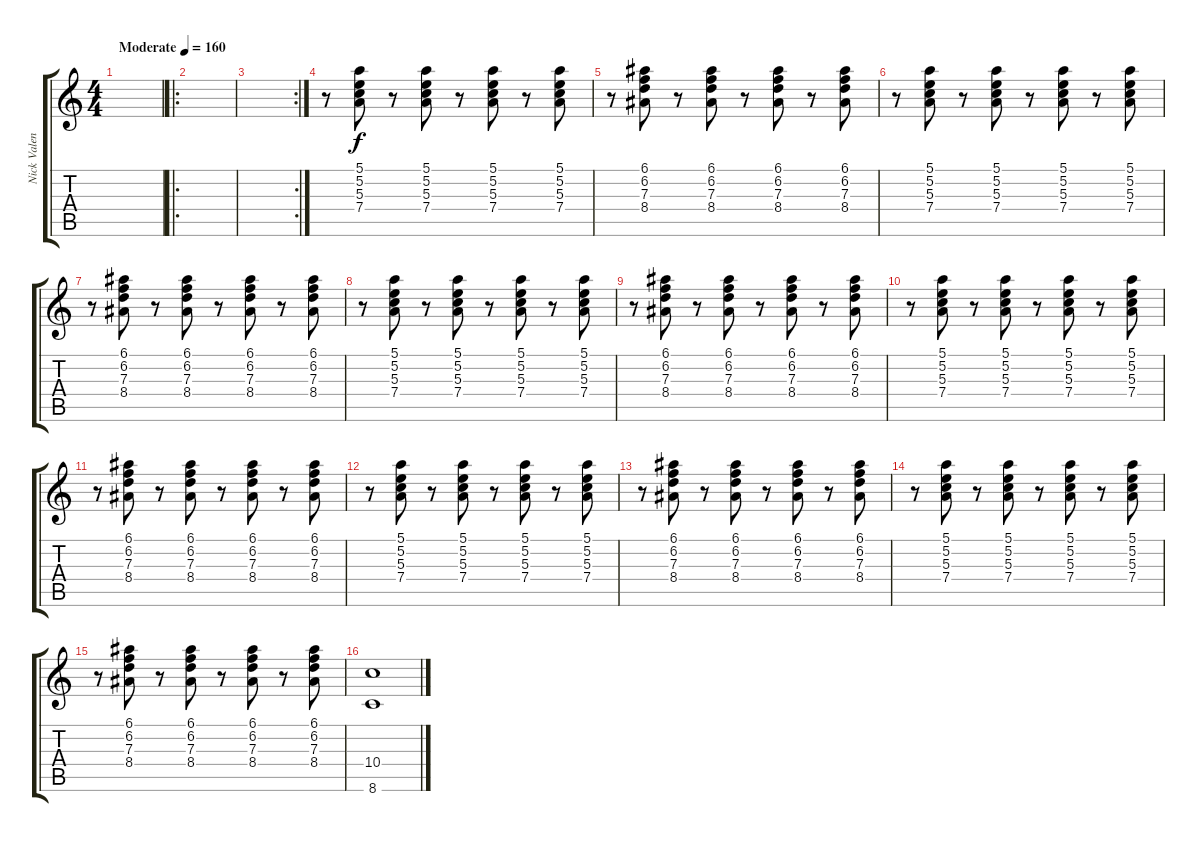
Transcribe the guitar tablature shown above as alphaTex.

\track ("Nick Valensi" "Nick Valen") {instrument overdrivenguitar}
\staff {score tabs}
\tuning (E4 B3 G3 D3 A2 E2) {hide}
\ts (4 4)
\tempo (160 "Moderate")
\clef g2
\ks c
|
\ro
|
\rc 2
|
r.8 (5.1 5.2 5.3 7.4).8 r.8 (5.1 5.2 5.3 7.4).8 r.8 (5.1 5.2 5.3 7.4).8 r.8 (5.1 5.2 5.3 7.4).8 |
r.8 (6.1 6.2 7.3 8.4).8 r.8 (6.1 6.2 7.3 8.4).8 r.8 (6.1 6.2 7.3 8.4).8 r.8 (6.1 6.2 7.3 8.4).8 |
r.8 (5.1 5.2 5.3 7.4).8 r.8 (5.1 5.2 5.3 7.4).8 r.8 (5.1 5.2 5.3 7.4).8 r.8 (5.1 5.2 5.3 7.4).8 |
r.8 (6.1 6.2 7.3 8.4).8 r.8 (6.1 6.2 7.3 8.4).8 r.8 (6.1 6.2 7.3 8.4).8 r.8 (6.1 6.2 7.3 8.4).8 |
r.8 (5.1 5.2 5.3 7.4).8 r.8 (5.1 5.2 5.3 7.4).8 r.8 (5.1 5.2 5.3 7.4).8 r.8 (5.1 5.2 5.3 7.4).8 |
r.8 (6.1 6.2 7.3 8.4).8 r.8 (6.1 6.2 7.3 8.4).8 r.8 (6.1 6.2 7.3 8.4).8 r.8 (6.1 6.2 7.3 8.4).8 |
r.8 (5.1 5.2 5.3 7.4).8 r.8 (5.1 5.2 5.3 7.4).8 r.8 (5.1 5.2 5.3 7.4).8 r.8 (5.1 5.2 5.3 7.4).8 |
r.8 (6.1 6.2 7.3 8.4).8 r.8 (6.1 6.2 7.3 8.4).8 r.8 (6.1 6.2 7.3 8.4).8 r.8 (6.1 6.2 7.3 8.4).8 |
r.8 (5.1 5.2 5.3 7.4).8 r.8 (5.1 5.2 5.3 7.4).8 r.8 (5.1 5.2 5.3 7.4).8 r.8 (5.1 5.2 5.3 7.4).8 |
r.8 (6.1 6.2 7.3 8.4).8 r.8 (6.1 6.2 7.3 8.4).8 r.8 (6.1 6.2 7.3 8.4).8 r.8 (6.1 6.2 7.3 8.4).8 |
r.8 (5.1 5.2 5.3 7.4).8 r.8 (5.1 5.2 5.3 7.4).8 r.8 (5.1 5.2 5.3 7.4).8 r.8 (5.1 5.2 5.3 7.4).8 |
r.8 (6.1 6.2 7.3 8.4).8 r.8 (6.1 6.2 7.3 8.4).8 r.8 (6.1 6.2 7.3 8.4).8 r.8 (6.1 6.2 7.3 8.4).8 |
(10.4 8.6).1
